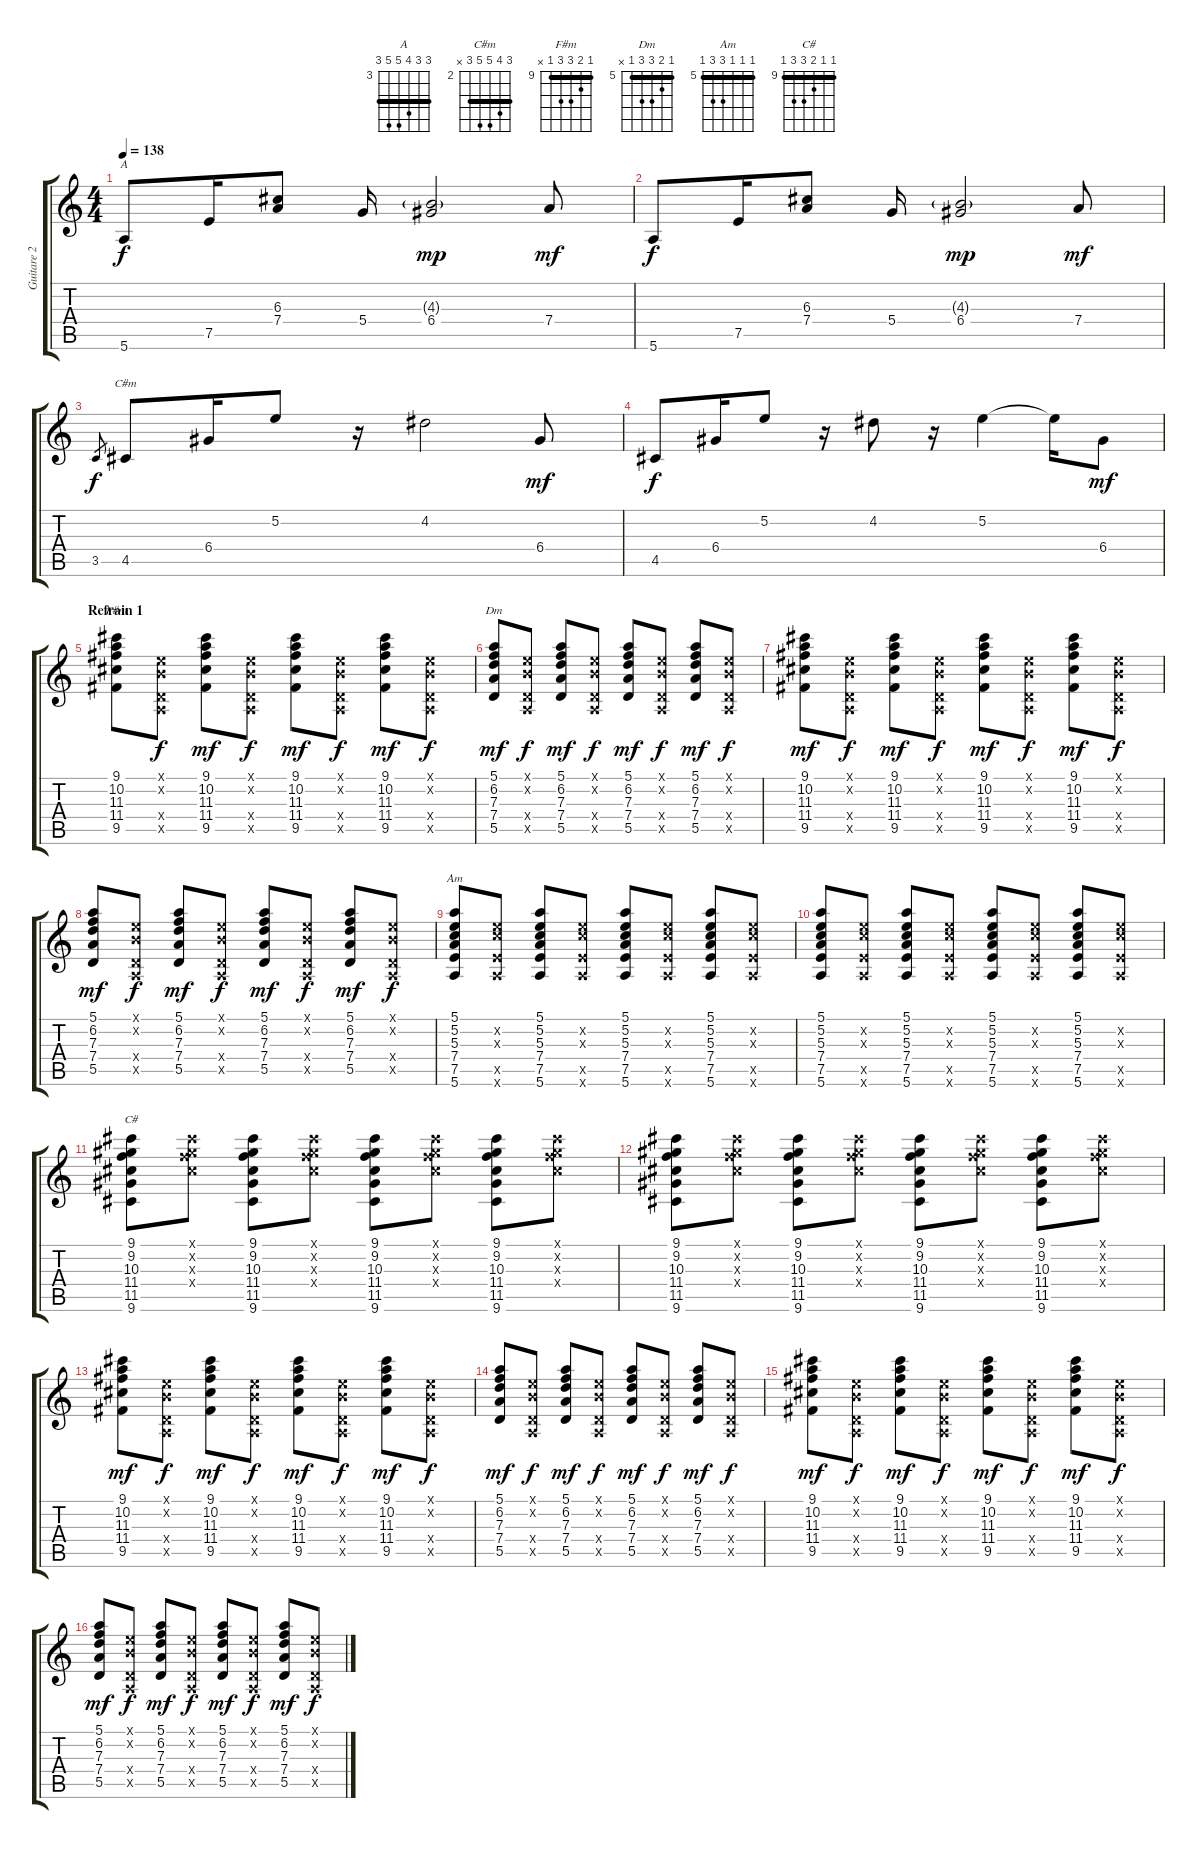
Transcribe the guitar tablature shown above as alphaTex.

\track ("Guitare 2" "Guitare 2") {instrument distortionguitar}
\staff {score tabs}
\tuning (E4 B3 G3 D3 A2 E2) {hide}
\chord ("A" 5 5 6 7 7 5) {firstfret 3 barre 5}
\chord ("C#m" 4 5 6 6 4 x) {firstfret 2 barre 4}
\chord ("F#m" 9 10 11 11 9 x) {firstfret 9 barre 9}
\chord ("Dm" 5 6 7 7 5 x) {firstfret 5 barre 5}
\chord ("Am" 5 5 5 7 7 5) {firstfret 5 barre 5}
\chord ("C#" 9 9 10 11 11 9) {firstfret 9 barre 9}
\ts (4 4)
\tempo 138
\clef g2
\ks c
5.6.8{ch "A" dy f} 7.5.16 (6.3 7.4).8 5.4.16 (4.3{g} 6.4).2{dy mp} 7.4.8{dy mf} |
5.6.8{dy f} 7.5.16 (6.3 7.4).8 5.4.16 (4.3{g} 6.4).2{dy mp} 7.4.8{dy mf} |
3.5.8{gr dy f} 4.5.8{ch "C#m"} 6.4.16 5.2.8 r.16 4.2.2 6.4.8{dy mf} |
4.5.8{dy f} 6.4.16 5.2.8 r.16 4.2.8 r.16 5.2.4 5.2{t}.16 6.4.8{dy mf} |
\section ("" "Refrain 1")
(9.1 10.2 11.3 11.4 9.5).8{ch "F#m"} (0.1{x} 0.2{x} 0.4{x} 0.5{x}).8{dy f} (9.1 10.2 11.3 11.4 9.5).8{dy mf} (0.1{x} 0.2{x} 0.4{x} 0.5{x}).8{dy f} (9.1 10.2 11.3 11.4 9.5).8{dy mf} (0.1{x} 0.2{x} 0.4{x} 0.5{x}).8{dy f} (9.1 10.2 11.3 11.4 9.5).8{dy mf} (0.1{x} 0.2{x} 0.4{x} 0.5{x}).8{dy f} |
(5.1 6.2 7.3 7.4 5.5).8{ch "Dm" dy mf} (0.1{x} 0.2{x} 0.4{x} 0.5{x}).8{dy f} (5.1 6.2 7.3 7.4 5.5).8{dy mf} (0.1{x} 0.2{x} 0.4{x} 0.5{x}).8{dy f} (5.1 6.2 7.3 7.4 5.5).8{dy mf} (0.1{x} 0.2{x} 0.4{x} 0.5{x}).8{dy f} (5.1 6.2 7.3 7.4 5.5).8{dy mf} (0.1{x} 0.2{x} 0.4{x} 0.5{x}).8{dy f} |
(9.1 10.2 11.3 11.4 9.5).8{dy mf} (0.1{x} 0.2{x} 0.4{x} 0.5{x}).8{dy f} (9.1 10.2 11.3 11.4 9.5).8{dy mf} (0.1{x} 0.2{x} 0.4{x} 0.5{x}).8{dy f} (9.1 10.2 11.3 11.4 9.5).8{dy mf} (0.1{x} 0.2{x} 0.4{x} 0.5{x}).8{dy f} (9.1 10.2 11.3 11.4 9.5).8{dy mf} (0.1{x} 0.2{x} 0.4{x} 0.5{x}).8{dy f} |
(5.1 6.2 7.3 7.4 5.5).8{dy mf} (0.1{x} 0.2{x} 0.4{x} 0.5{x}).8{dy f} (5.1 6.2 7.3 7.4 5.5).8{dy mf} (0.1{x} 0.2{x} 0.4{x} 0.5{x}).8{dy f} (5.1 6.2 7.3 7.4 5.5).8{dy mf} (0.1{x} 0.2{x} 0.4{x} 0.5{x}).8{dy f} (5.1 6.2 7.3 7.4 5.5).8{dy mf} (0.1{x} 0.2{x} 0.4{x} 0.5{x}).8{dy f} |
(5.1 5.2 5.3 7.4 7.5 5.6).8{ch "Am"} (5.2{x} 5.3{x} 7.5{x} 5.6{x}).8 (5.1 5.2 5.3 7.4 7.5 5.6).8 (5.2{x} 5.3{x} 7.5{x} 5.6{x}).8 (5.1 5.2 5.3 7.4 7.5 5.6).8 (5.2{x} 5.3{x} 7.5{x} 5.6{x}).8 (5.1 5.2 5.3 7.4 7.5 5.6).8 (5.2{x} 5.3{x} 7.5{x} 5.6{x}).8 |
(5.1 5.2 5.3 7.4 7.5 5.6).8 (5.2{x} 5.3{x} 7.5{x} 5.6{x}).8 (5.1 5.2 5.3 7.4 7.5 5.6).8 (5.2{x} 5.3{x} 7.5{x} 5.6{x}).8 (5.1 5.2 5.3 7.4 7.5 5.6).8 (5.2{x} 5.3{x} 7.5{x} 5.6{x}).8 (5.1 5.2 5.3 7.4 7.5 5.6).8 (5.2{x} 5.3{x} 7.5{x} 5.6{x}).8 |
(9.1 9.2 10.3 11.4 11.5 9.6).8{ch "C#"} (9.1{x} 9.2{x} 10.3{x} 11.4{x}).8 (9.1 9.2 10.3 11.4 11.5 9.6).8 (9.1{x} 9.2{x} 10.3{x} 11.4{x}).8 (9.1 9.2 10.3 11.4 11.5 9.6).8 (9.1{x} 9.2{x} 10.3{x} 11.4{x}).8 (9.1 9.2 10.3 11.4 11.5 9.6).8 (9.1{x} 9.2{x} 10.3{x} 11.4{x}).8 |
(9.1 9.2 10.3 11.4 11.5 9.6).8 (9.1{x} 9.2{x} 10.3{x} 11.4{x}).8 (9.1 9.2 10.3 11.4 11.5 9.6).8 (9.1{x} 9.2{x} 10.3{x} 11.4{x}).8 (9.1 9.2 10.3 11.4 11.5 9.6).8 (9.1{x} 9.2{x} 10.3{x} 11.4{x}).8 (9.1 9.2 10.3 11.4 11.5 9.6).8 (9.1{x} 9.2{x} 10.3{x} 11.4{x}).8 |
(9.1 10.2 11.3 11.4 9.5).8{dy mf} (0.1{x} 0.2{x} 0.4{x} 0.5{x}).8{dy f} (9.1 10.2 11.3 11.4 9.5).8{dy mf} (0.1{x} 0.2{x} 0.4{x} 0.5{x}).8{dy f} (9.1 10.2 11.3 11.4 9.5).8{dy mf} (0.1{x} 0.2{x} 0.4{x} 0.5{x}).8{dy f} (9.1 10.2 11.3 11.4 9.5).8{dy mf} (0.1{x} 0.2{x} 0.4{x} 0.5{x}).8{dy f} |
(5.1 6.2 7.3 7.4 5.5).8{dy mf} (0.1{x} 0.2{x} 0.4{x} 0.5{x}).8{dy f} (5.1 6.2 7.3 7.4 5.5).8{dy mf} (0.1{x} 0.2{x} 0.4{x} 0.5{x}).8{dy f} (5.1 6.2 7.3 7.4 5.5).8{dy mf} (0.1{x} 0.2{x} 0.4{x} 0.5{x}).8{dy f} (5.1 6.2 7.3 7.4 5.5).8{dy mf} (0.1{x} 0.2{x} 0.4{x} 0.5{x}).8{dy f} |
(9.1 10.2 11.3 11.4 9.5).8{dy mf} (0.1{x} 0.2{x} 0.4{x} 0.5{x}).8{dy f} (9.1 10.2 11.3 11.4 9.5).8{dy mf} (0.1{x} 0.2{x} 0.4{x} 0.5{x}).8{dy f} (9.1 10.2 11.3 11.4 9.5).8{dy mf} (0.1{x} 0.2{x} 0.4{x} 0.5{x}).8{dy f} (9.1 10.2 11.3 11.4 9.5).8{dy mf} (0.1{x} 0.2{x} 0.4{x} 0.5{x}).8{dy f} |
(5.1 6.2 7.3 7.4 5.5).8{dy mf} (0.1{x} 0.2{x} 0.4{x} 0.5{x}).8{dy f} (5.1 6.2 7.3 7.4 5.5).8{dy mf} (0.1{x} 0.2{x} 0.4{x} 0.5{x}).8{dy f} (5.1 6.2 7.3 7.4 5.5).8{dy mf} (0.1{x} 0.2{x} 0.4{x} 0.5{x}).8{dy f} (5.1 6.2 7.3 7.4 5.5).8{dy mf} (0.1{x} 0.2{x} 0.4{x} 0.5{x}).8{dy f}
